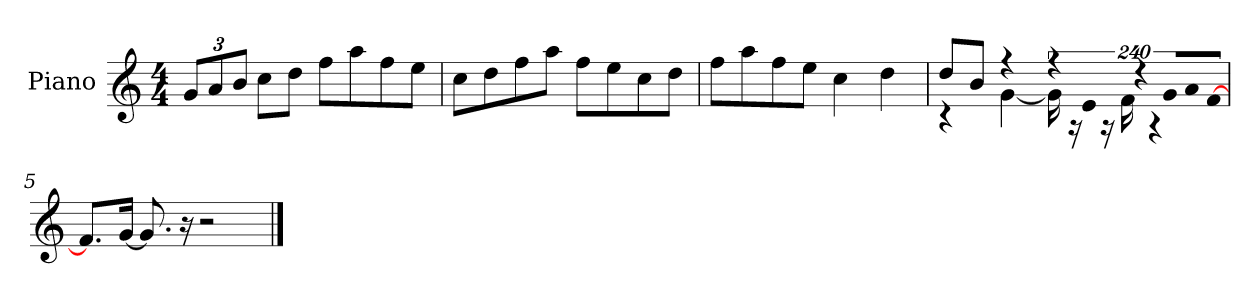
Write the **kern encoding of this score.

**kern
*part1
*staff1
*I"Piano
*I'P-no
*clefG2
*k[]
*M4/4
*MM90
*Xbrackettup
=1
12g/L
12a/
12b/J
8cc\L
8dd\J
8ff\L
8aa\
8ff\
8ee\J
=2
8cc\L
8dd\
8ff\
8aa\J
8ff\L
8ee\
8cc\
8dd\J
=3
8ff\L
8aa\
8ff\
8ee\J
4cc\
4dd\
=4
*^
8dd/L	4r
8b/J	.
4r	[4g\
*brackettup	*
!LO:N:vis=16	!
1920%137r	16g\]
.	16r
!LO:N:vis=8	!
960%137e/	.
.	16r
.	16f\
!LO:N:vis=16	!
1920%137r	.
.	4r
!LO:N:vis=16	!
1920%137g/LL	.
!LO:N:vis=16	!
1920%137a/	.
!LO:N:vis=16	!
[1920%137f/JJ	.
1920ryy	.
*v	*v
!!LO:LB:g=z
=5
8.f/L]
[16g/Jk
8.g/]
16r
2r
==
*-
